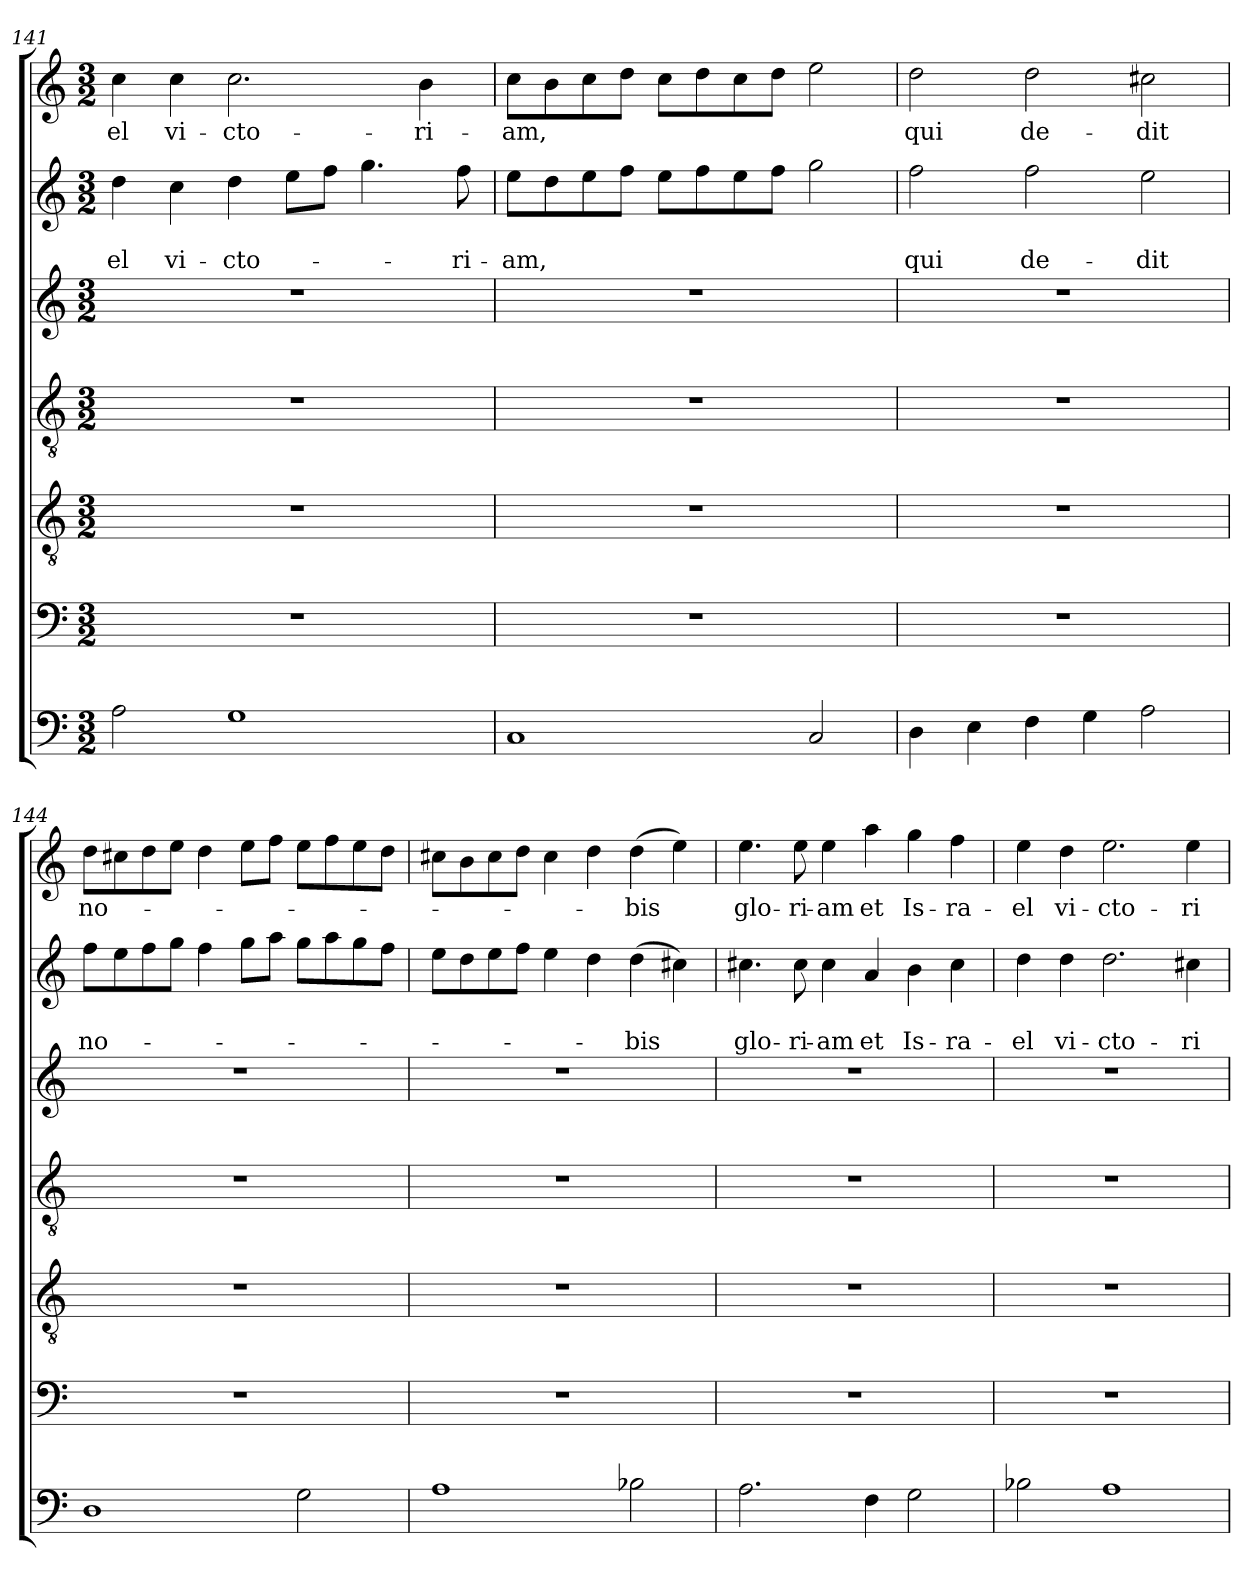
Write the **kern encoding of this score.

**kern	**kern	**kern	**kern	**kern	**kern	**text	**text	**kern	**text
*part7	*part6	*part5	*part4	*part3	*part2	*part2	*part2	*part1	*part1
*staff7	*staff6	*staff5	*staff4	*staff3	*staff2	*staff2	*staff2	*staff1	*staff1
*clefF4	*clefF4	*clefGv2	*clefGv2	*clefG2	*clefG2	*	*	*clefG2	*
*k[]	*k[]	*k[]	*k[]	*k[]	*k[]	*	*	*k[]	*
*C:	*C:	*C:	*C:	*C:	*C:	*	*	*C:	*
*M3/2	*M3/2	*M3/2	*M3/2	*M3/2	*M3/2	*	*	*M3/2	*
=141	=141	=141	=141	=141	=141	=141	=141	=141	=141
2A\	1.r	1.r	1.r	1.r	4dd\	.	-el	4cc\	-el
.	.	.	.	.	4cc\	.	vi-	4cc\	vi-
1G	.	.	.	.	4dd\	.	-cto-	2.cc\	-cto-
.	.	.	.	.	8ee\L	.	.	.	.
.	.	.	.	.	8ff\J	.	.	.	.
.	.	.	.	.	4.gg\	.	.	.	.
.	.	.	.	.	.	.	.	4b\	-ri-
.	.	.	.	.	8ff\	.	-ri-	.	.
!!LO:LB:g=z
=142	=142	=142	=142	=142	=142	=142	=142	=142	=142
1C	1.r	1.r	1.r	1.r	8ee\L	.	-am,	8cc\L	-am,
.	.	.	.	.	8dd\	.	.	8b\	.
.	.	.	.	.	8ee\	.	.	8cc\	.
.	.	.	.	.	8ff\J	.	.	8dd\J	.
.	.	.	.	.	8ee\L	.	.	8cc\L	.
.	.	.	.	.	8ff\	.	.	8dd\	.
.	.	.	.	.	8ee\	.	.	8cc\	.
.	.	.	.	.	8ff\J	.	.	8dd\J	.
2C/	.	.	.	.	2gg\	.	.	2ee\	.
=143	=143	=143	=143	=143	=143	=143	=143	=143	=143
4D\	1.r	1.r	1.r	1.r	2ff\	.	qui	2dd\	qui
4E\	.	.	.	.	.	.	.	.	.
4F\	.	.	.	.	2ff\	.	de-	2dd\	de-
4G\	.	.	.	.	.	.	.	.	.
2A\	.	.	.	.	2ee\	.	-dit	2cc#X\	-dit
=144	=144	=144	=144	=144	=144	=144	=144	=144	=144
1D	1.r	1.r	1.r	1.r	8ff\L	.	no-	8dd\L	no-
.	.	.	.	.	8ee\	.	.	8cc#X\	.
.	.	.	.	.	8ff\	.	.	8dd\	.
.	.	.	.	.	8gg\J	.	.	8ee\J	.
.	.	.	.	.	4ff\	.	.	4dd\	.
.	.	.	.	.	8gg\L	.	.	8ee\L	.
.	.	.	.	.	8aa\J	.	.	8ff\J	.
2G\	.	.	.	.	8gg\L	.	.	8ee\L	.
.	.	.	.	.	8aa\	.	.	8ff\	.
.	.	.	.	.	8gg\	.	.	8ee\	.
.	.	.	.	.	8ff\J	.	.	8dd\J	.
=145	=145	=145	=145	=145	=145	=145	=145	=145	=145
1A	1.r	1.r	1.r	1.r	8ee\L	.	.	8cc#X\L	.
.	.	.	.	.	8dd\	.	.	8b\	.
.	.	.	.	.	8ee\	.	.	8cc#\	.
.	.	.	.	.	8ff\J	.	.	8dd\J	.
.	.	.	.	.	4ee\	.	.	4cc#\	.
.	.	.	.	.	4dd\	.	.	4dd\	.
2B-X\	.	.	.	.	(4dd\	.	-bis	(4dd\	-bis
.	.	.	.	.	4cc#X\)	.	.	4ee\)	.
!!LO:LB:g=z
=146	=146	=146	=146	=146	=146	=146	=146	=146	=146
2.A\	1.r	1.r	1.r	1.r	4.cc#X\	.	glo-	4.ee\	glo-
.	.	.	.	.	8cc#\	.	-ri-	8ee\	-ri-
.	.	.	.	.	4cc#\	.	-am	4ee\	-am
4F\	.	.	.	.	4a/	.	et	4aa\	et
2G\	.	.	.	.	4b\	.	Is-	4gg\	Is-
.	.	.	.	.	4cc#\	.	-ra-	4ff\	-ra-
=147	=147	=147	=147	=147	=147	=147	=147	=147	=147
2B-X\	1.r	1.r	1.r	1.r	4dd\	.	-el	4ee\	-el
.	.	.	.	.	4dd\	.	vi-	4dd\	vi-
1A	.	.	.	.	2.dd\	.	-cto-	2.ee\	-cto-
.	.	.	.	.	4cc#X\	.	-ri-	4ee\	-ri-
=	=	=	=	=	=	=	=	=	=
*-	*-	*-	*-	*-	*-	*-	*-	*-	*-
